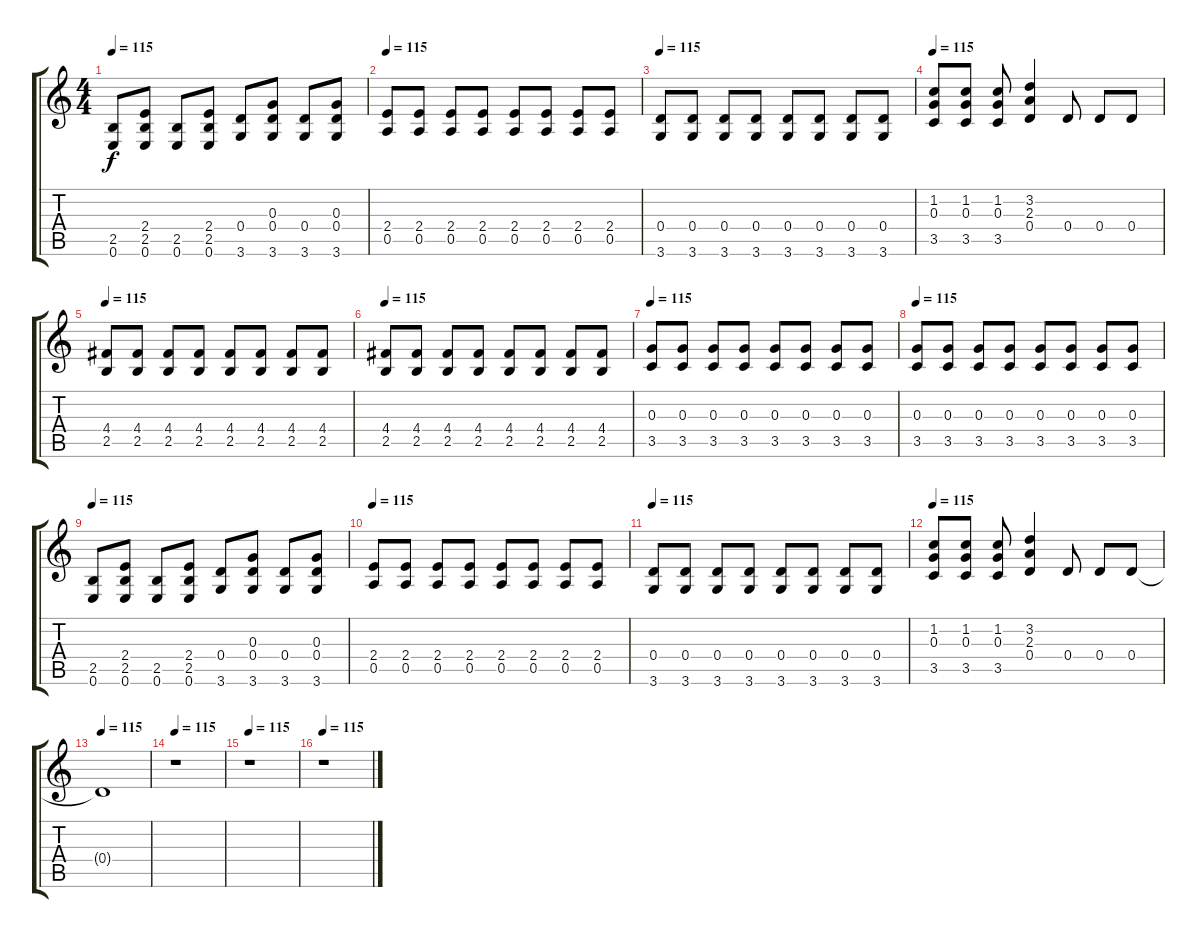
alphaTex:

\track "" {instrument distortionguitar}
\staff {score tabs}
\tuning (E4 B3 G3 D3 A2 E2) {hide}
\ts (4 4)
\tempo 115
\clef g2
\ks c
(2.5 0.6).8{dy f} (2.4 2.5 0.6).8 (2.5 0.6).8 (2.4 2.5 0.6).8 (0.4 3.6).8 (0.3 0.4 3.6).8 (0.4 3.6).8 (0.3 0.4 3.6).8 |
\tempo 115
(2.4 0.5).8 (2.4 0.5).8 (2.4 0.5).8 (2.4 0.5).8 (2.4 0.5).8 (2.4 0.5).8 (2.4 0.5).8 (2.4 0.5).8 |
\tempo 115
(0.4 3.6).8 (0.4 3.6).8 (0.4 3.6).8 (0.4 3.6).8 (0.4 3.6).8 (0.4 3.6).8 (0.4 3.6).8 (0.4 3.6).8 |
\tempo 115
(1.2 0.3 3.5).8 (1.2 0.3 3.5).8 (1.2 0.3 3.5).8 (3.2 2.3 0.4).4 0.4.8 0.4.8 0.4.8 |
\tempo 115
(4.4 2.5).8 (4.4 2.5).8 (4.4 2.5).8 (4.4 2.5).8 (4.4 2.5).8 (4.4 2.5).8 (4.4 2.5).8 (4.4 2.5).8 |
\tempo 115
(4.4 2.5).8 (4.4 2.5).8 (4.4 2.5).8 (4.4 2.5).8 (4.4 2.5).8 (4.4 2.5).8 (4.4 2.5).8 (4.4 2.5).8 |
\tempo 115
(0.3 3.5).8 (0.3 3.5).8 (0.3 3.5).8 (0.3 3.5).8 (0.3 3.5).8 (0.3 3.5).8 (0.3 3.5).8 (0.3 3.5).8 |
\tempo 115
(0.3 3.5).8 (0.3 3.5).8 (0.3 3.5).8 (0.3 3.5).8 (0.3 3.5).8 (0.3 3.5).8 (0.3 3.5).8 (0.3 3.5).8 |
\tempo 115
(2.5 0.6).8 (2.4 2.5 0.6).8 (2.5 0.6).8 (2.4 2.5 0.6).8 (0.4 3.6).8 (0.3 0.4 3.6).8 (0.4 3.6).8 (0.3 0.4 3.6).8 |
\tempo 115
(2.4 0.5).8 (2.4 0.5).8 (2.4 0.5).8 (2.4 0.5).8 (2.4 0.5).8 (2.4 0.5).8 (2.4 0.5).8 (2.4 0.5).8 |
\tempo 115
(0.4 3.6).8 (0.4 3.6).8 (0.4 3.6).8 (0.4 3.6).8 (0.4 3.6).8 (0.4 3.6).8 (0.4 3.6).8 (0.4 3.6).8 |
\tempo 115
(1.2 0.3 3.5).8 (1.2 0.3 3.5).8 (1.2 0.3 3.5).8 (3.2 2.3 0.4).4 0.4.8 0.4.8 0.4.8 |
\tempo 115
0.4{t}.1 |
\tempo 115
r.1 |
\tempo 115
r.1 |
\tempo 115
r.1
